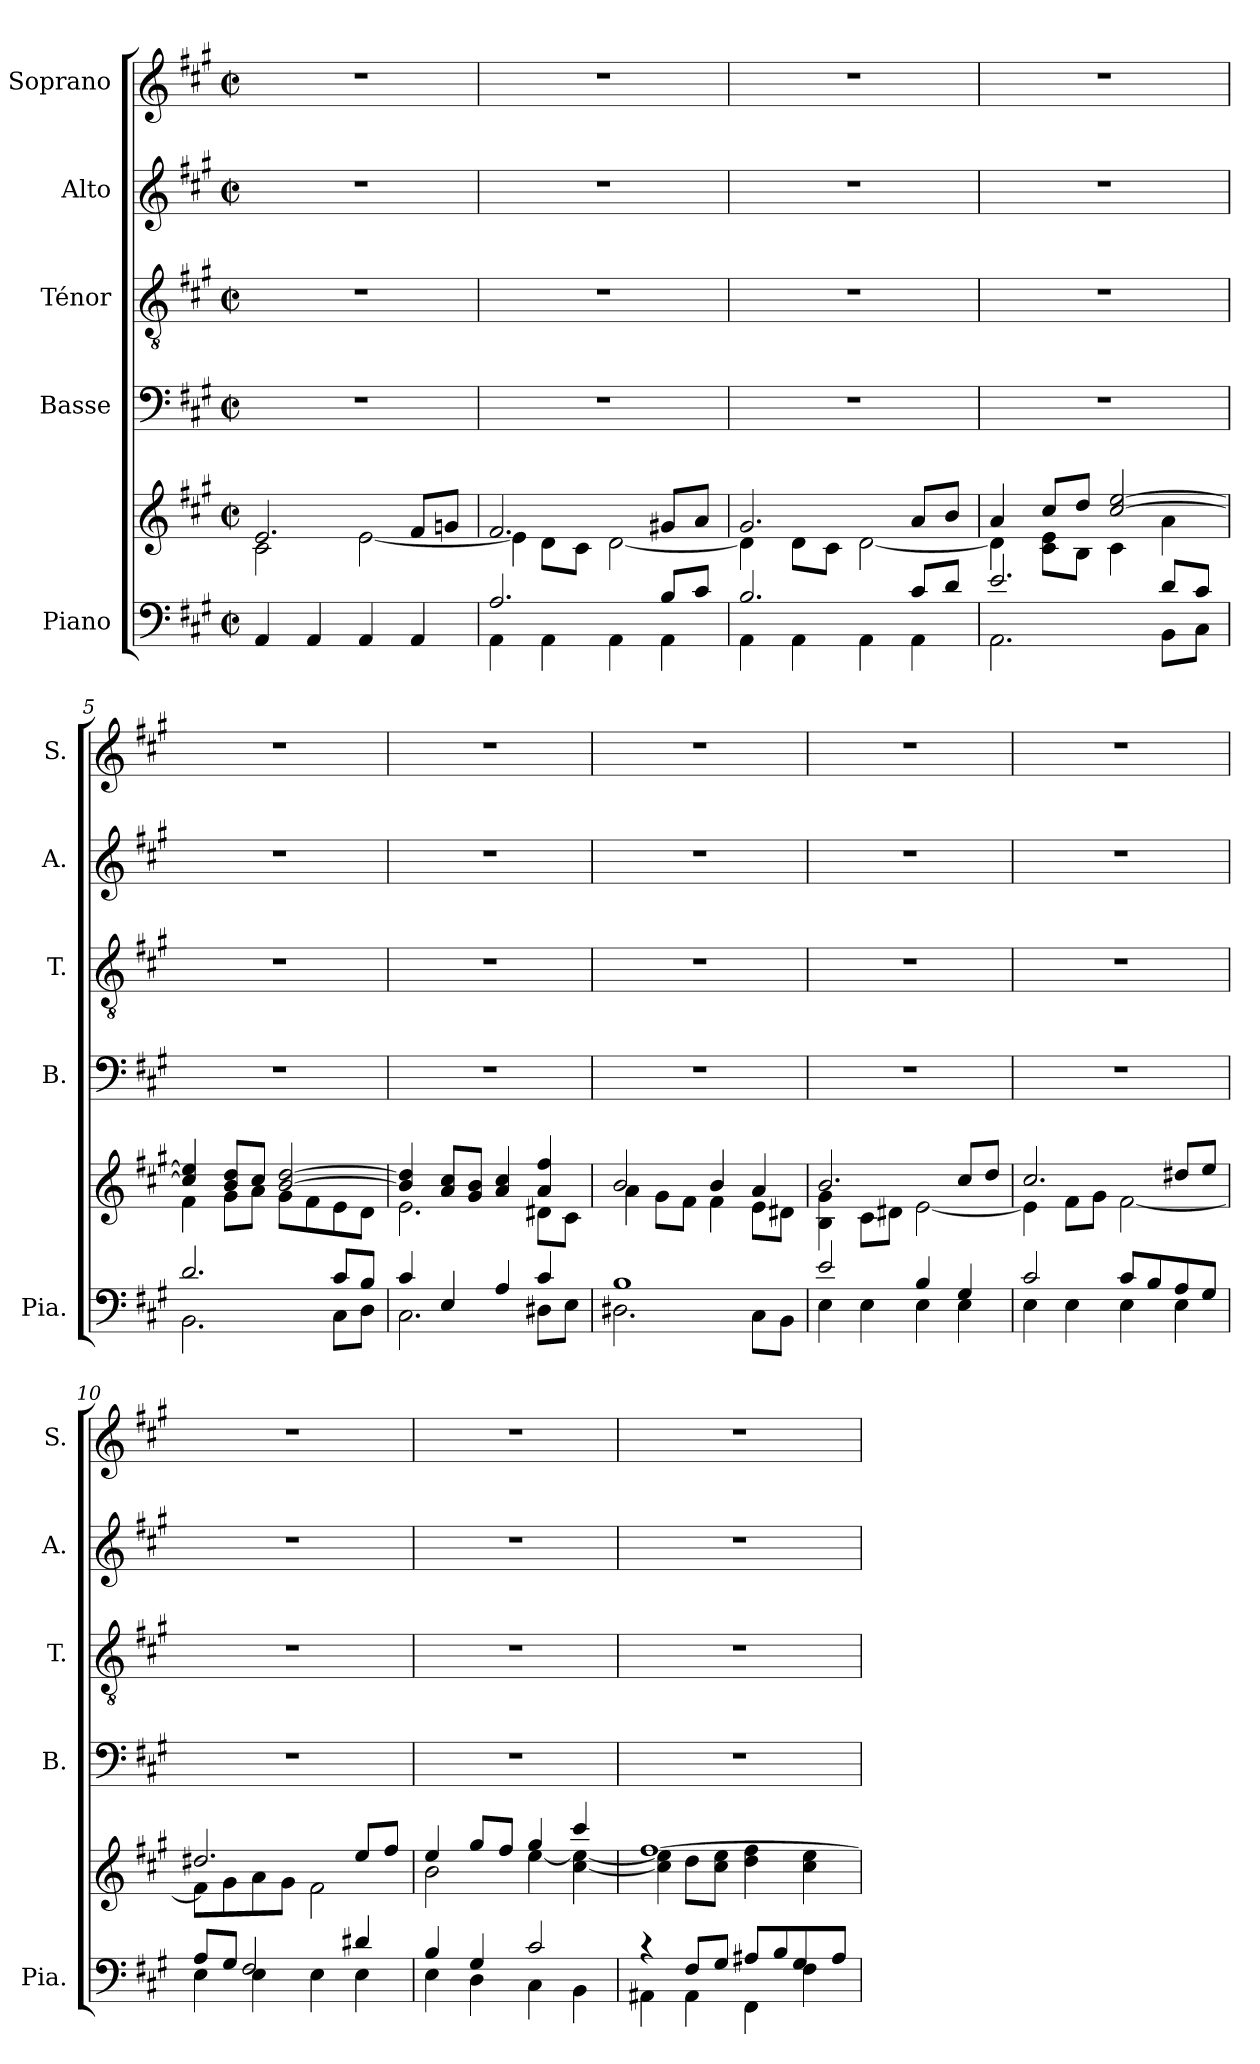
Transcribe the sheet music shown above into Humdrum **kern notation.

**kern	**kern	**kern	**kern	**kern	**kern
*part5	*part5	*part4	*part3	*part2	*part1
*staff6	*staff5	*staff4	*staff3	*staff2	*staff1
*I"Piano	*	*I"Basse	*I"Ténor	*I"Alto	*I"Soprano
*I'Pia.	*	*I'B.	*I'T.	*I'A.	*I'S.
*clefF4	*clefG2	*clefF4	*clefGv2	*clefG2	*clefG2
*k[f#c#g#]	*k[f#c#g#]	*k[f#c#g#]	*k[f#c#g#]	*k[f#c#g#]	*k[f#c#g#]
*M2/2	*M2/2	*M2/2	*M2/2	*M2/2	*M2/2
*met(c|)	*met(c|)	*met(c|)	*met(c|)	*met(c|)	*met(c|)
=1	=1	=1	=1	=1	=1
*	*^	*	*	*	*
4AA/	2.e/	2c#\	1r	1r	1r	1r
4AA/	.	.	.	.	.	.
4AA/	.	[2e\	.	.	.	.
4AA/	8f#/L	.	.	.	.	.
.	8gn/J	.	.	.	.	.
=2	=2	=2	=2	=2	=2	=2
*^	*	*	*	*	*	*
4AA\	2.A/	2.f#/	4e\]	1r	1r	1r	1r
4AA\	.	.	8d\L	.	.	.	.
.	.	.	8c#\J	.	.	.	.
4AA\	.	.	[2d\	.	.	.	.
4AA\	8B/L	8g#X/L	.	.	.	.	.
.	8c#/J	8a/J	.	.	.	.	.
=3	=3	=3	=3	=3	=3	=3	=3
4AA\	2.B/	2.g#/	4d\]	1r	1r	1r	1r
4AA\	.	.	8d\L	.	.	.	.
.	.	.	8c#\J	.	.	.	.
4AA\	.	.	[2d\	.	.	.	.
4AA\	8c#/L	8a/L	.	.	.	.	.
.	8d/J	8b/J	.	.	.	.	.
=4	=4	=4	=4	=4	=4	=4	=4
2.AA\	2.e/	4a/	4d\]	1r	1r	1r	1r
.	.	8cc#/L	8c#\ 8e\L	.	.	.	.
.	.	8dd/J	8B\J	.	.	.	.
.	.	[2cc#/ [2ee/	4c#\	.	.	.	.
8BB\L	8d/L	.	4a\	.	.	.	.
8C#\J	8c#/J	.	.	.	.	.	.
=5	=5	=5	=5	=5	=5	=5	=5
2.BB\	2.d/	4cc#/] 4ee/]	4f#\	1r	1r	1r	1r
.	.	8b/ 8dd/L	8g#\L	.	.	.	.
.	.	8cc#/J	8a\J	.	.	.	.
.	.	[2b/ [2dd/	8g#\L	.	.	.	.
.	.	.	8f#\	.	.	.	.
8C#\L	8c#/L	.	8e\	.	.	.	.
8D\J	8B/J	.	8d\J	.	.	.	.
=6	=6	=6	=6	=6	=6	=6	=6
2.C#\	4c#/	4b/] 4dd/]	2.e\	1r	1r	1r	1r
.	4E/	8a/ 8cc#/L	.	.	.	.	.
.	.	8g#/ 8b/J	.	.	.	.	.
.	4A/	4a/ 4cc#/	.	.	.	.	.
8D#X\L	4c#/	4a/ 4ff#/	8d#X\L	.	.	.	.
8E\J	.	.	8c#\J	.	.	.	.
!!LO:LB:g=z
=7	=7	=7	=7	=7	=7	=7	=7
2.D#X\	1B	2b/	4a\	1r	1r	1r	1r
.	.	.	8g#\L	.	.	.	.
.	.	.	8f#\J	.	.	.	.
.	.	4b/	4f#\	.	.	.	.
8C#\L	.	4a/	8e\L	.	.	.	.
8BB\J	.	.	8d#X\J	.	.	.	.
=8	=8	=8	=8	=8	=8	=8	=8
4E\	2e/	2.b/	4B\ 4g#\	1r	1r	1r	1r
4E\	.	.	8c#\L	.	.	.	.
.	.	.	8d#X\J	.	.	.	.
4E\	4B/	.	[2e\	.	.	.	.
4E\	4G#/	8cc#/L	.	.	.	.	.
.	.	8dd/J	.	.	.	.	.
=9	=9	=9	=9	=9	=9	=9	=9
4E\	2c#/	2.cc#/	4e\]	1r	1r	1r	1r
4E\	.	.	8f#\L	.	.	.	.
.	.	.	8g#\J	.	.	.	.
4E\	8c#/L	.	[2f#\	.	.	.	.
.	8B/	.	.	.	.	.	.
4E\	8A/	8dd#X/L	.	.	.	.	.
.	8G#/J	8ee/J	.	.	.	.	.
=10	=10	=10	=10	=10	=10	=10	=10
4E\	8A/L	2.dd#X/	8f#\L]	1r	1r	1r	1r
.	8G#/J	.	8g#\	.	.	.	.
4E\	2F#/	.	8a\	.	.	.	.
.	.	.	8g#\J	.	.	.	.
4E\	.	.	2f#\	.	.	.	.
4E\	4d#X/	8ee/L	.	.	.	.	.
.	.	8ff#/J	.	.	.	.	.
=11	=11	=11	=11	=11	=11	=11	=11
4E\	4B/	4ee/	2b\	1r	1r	1r	1r
4D\	4G#/	8gg#/L	.	.	.	.	.
.	.	8ff#/J	.	.	.	.	.
4C#\	2c#/	4gg#/	[4ee\	.	.	.	.
4BB\	.	4ccc#/	[4cc#\ 4ee\_	.	.	.	.
!!LO:PB:g=z
=12	=12	=12	=12	=12	=12	=12	=12
4AA#X\	4rc	[1ff#	4cc#\] 4ee\]	1r	1r	1r	1r
4AA#\	8F#/L	.	8dd\L	.	.	.	.
.	8G#/J	.	8cc#\ 8ee\J	.	.	.	.
4FF#\	8A#X/L	.	4dd\ 4ff#\	.	.	.	.
.	8B/	.	.	.	.	.	.
4F#\	8G#/	.	4cc#\ 4ee\	.	.	.	.
.	8A#/J	.	.	.	.	.	.
*v	*v	*	*	*	*	*	*
*	*v	*v	*	*	*	*
=	=	=	=	=	=
*-	*-	*-	*-	*-	*-
